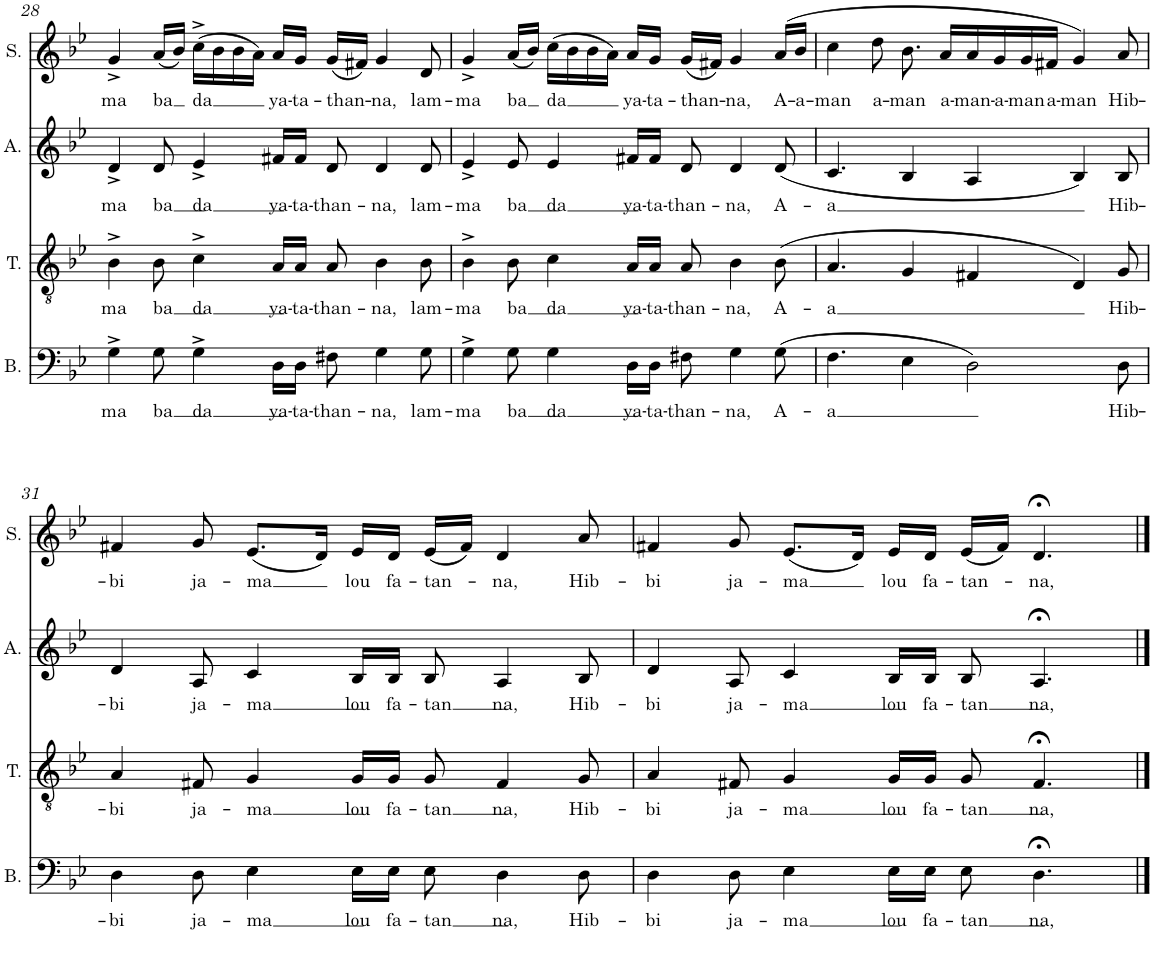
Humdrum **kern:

**kern	**text	**kern	**text	**kern	**text	**kern	**text
*part4	*part4	*part3	*part3	*part2	*part2	*part1	*part1
*staff4	*staff4	*staff3	*staff3	*staff2	*staff2	*staff1	*staff1
*I"Basse	*	*I"Ténor	*	*I"Alto	*	*I"Soprano	*
*I'B.	*	*I'T.	*	*I'A.	*	*I'S.	*
!!LO:PB:g=z
*clefF4	*	*clefGv2	*	*clefG2	*	*clefG2	*
*k[b-e-]	*	*k[b-e-]	*	*k[b-e-]	*	*k[b-e-]	*
*M10/8	*	*M10/8	*	*M10/8	*	*M10/8	*
=28	=28	=28	=28	=28	=28	=28	=28
!	!LO:LY:b	!	!LO:LY:b	!	!LO:LY:b	!	!LO:LY:b
4G^\	ma	4B-^\	ma	4d^/	ma	4g^/	ma
!	!LO:LY:b	!	!LO:LY:b	!	!LO:LY:b	!	!LO:LY:b
8G\	ba	8B-\	ba	8d/	ba	(16a/LL	ba
.	.	.	.	.	.	16b-/JJ)	.
!	!LO:LY:b	!	!LO:LY:b	!	!LO:LY:b	!	!LO:LY:b
4G^\	da	4c^\	da	4e-^/	da	(16cc^\LL	da
.	.	.	.	.	.	16b-\	.
.	.	.	.	.	.	16b-\	.
.	.	.	.	.	.	16a\JJ)	.
!	!LO:LY:b	!	!LO:LY:b	!	!LO:LY:b	!	!LO:LY:b
16D\LL	ya-	16A/LL	ya-	16f#X/LL	ya-	16a/LL	ya-
!	!LO:LY:b	!	!LO:LY:b	!	!LO:LY:b	!	!LO:LY:b
16D\JJ	-ta-	16A/JJ	-ta-	16f#/JJ	-ta-	16g/JJ	-ta-
!	!LO:LY:b	!	!LO:LY:b	!	!LO:LY:b	!	!LO:LY:b
8F#X\	-than-	8A/	-than-	8d/	-than-	(16g/LL	-than-
.	.	.	.	.	.	16f#X/JJ)	.
!	!LO:LY:b	!	!LO:LY:b	!	!LO:LY:b	!	!LO:LY:b
4G\	na,	4B-\	na,	4d/	na,	4g/	na,
!	!LO:LY:b	!	!LO:LY:b	!	!LO:LY:b	!	!LO:LY:b
8G\	lam-	8B-\	lam-	8d/	lam-	8d/	lam-
=29	=29	=29	=29	=29	=29	=29	=29
!	!LO:LY:b	!	!LO:LY:b	!	!LO:LY:b	!	!LO:LY:b
4G^\	-ma	4B-^\	-ma	4e-^/	-ma	4g^/	-ma
!	!LO:LY:b	!	!LO:LY:b	!	!LO:LY:b	!	!LO:LY:b
8G\	ba	8B-\	ba	8e-/	ba	(16a/LL	ba
.	.	.	.	.	.	16b-/JJ)	.
!	!LO:LY:b	!	!LO:LY:b	!	!LO:LY:b	!	!LO:LY:b
4G\	da	4c\	da	4e-/	da	(16cc\LL	da
.	.	.	.	.	.	16b-\	.
.	.	.	.	.	.	16b-\	.
.	.	.	.	.	.	16a\JJ)	.
!	!LO:LY:b	!	!LO:LY:b	!	!LO:LY:b	!	!LO:LY:b
16D\LL	ya-	16A/LL	ya-	16f#X/LL	ya-	16a/LL	ya-
!	!LO:LY:b	!	!LO:LY:b	!	!LO:LY:b	!	!LO:LY:b
16D\JJ	-ta-	16A/JJ	-ta-	16f#/JJ	-ta-	16g/JJ	-ta-
!	!LO:LY:b	!	!LO:LY:b	!	!LO:LY:b	!	!LO:LY:b
8F#X\	-than-	8A/	-than-	8d/	-than-	(16g/LL	-than-
.	.	.	.	.	.	16f#X/JJ)	.
!	!LO:LY:b	!	!LO:LY:b	!	!LO:LY:b	!	!LO:LY:b
4G\	na,	4B-\	na,	4d/	na,	4g/	na,
!	!LO:LY:b	!	!LO:LY:b	!	!LO:LY:b	!	!LO:LY:b
(8G\	A-	(8B-\	A-	(8d/	A-	(16a/LL	A-
!	!	!	!	!	!	!	!LO:LY:b
.	.	.	.	.	.	16b-/JJ	-a-
=30	=30	=30	=30	=30	=30	=30	=30
!	!LO:LY:b	!	!LO:LY:b	!	!LO:LY:b	!	!LO:LY:b
4.F\	-a	4.A/	-a	4.c/	-a	4cc\	-man
!	!	!	!	!	!	!	!LO:LY:b
.	.	.	.	.	.	8dd\	a-
!	!	!	!	!	!	!	!LO:LY:b
4E-\	.	4G/	.	4B-/	.	8.b-\	-man
!	!	!	!	!	!	!	!LO:LY:b
.	.	.	.	.	.	16a/LL	a-
!	!	!	!	!	!	!	!LO:LY:b
2D\)	.	4F#X/	.	4A/	.	16a/	-man-
!	!	!	!	!	!	!	!LO:LY:b
.	.	.	.	.	.	16g/	-a-
!	!	!	!	!	!	!	!LO:LY:b
.	.	.	.	.	.	16g/	-man
!	!	!	!	!	!	!	!LO:LY:b
.	.	.	.	.	.	16f#X/JJ	a-
!	!	!	!	!	!	!	!LO:LY:b
.	.	4D/)	.	4B-/)	.	4g/)	-man
!	!LO:LY:b	!	!LO:LY:b	!	!LO:LY:b	!	!LO:LY:b
8D\	Hib-	8G/	Hib-	8B-/	Hib-	8a/	Hib-
!!LO:LB:g=z
=31	=31	=31	=31	=31	=31	=31	=31
!	!LO:LY:b	!	!LO:LY:b	!	!LO:LY:b	!	!LO:LY:b
4D\	-bi	4A/	-bi	4d/	-bi	4f#X/	-bi
!	!LO:LY:b	!	!LO:LY:b	!	!LO:LY:b	!	!LO:LY:b
8D\	ja-	8F#X/	ja-	8A/	ja-	8g/	ja-
!	!LO:LY:b	!	!LO:LY:b	!	!LO:LY:b	!	!LO:LY:b
4E-\	-ma	4G/	-ma	4c/	-ma	(8.e-/L	-ma
.	.	.	.	.	.	16d/Jk)	.
!	!LO:LY:b	!	!LO:LY:b	!	!LO:LY:b	!	!LO:LY:b
16E-\LL	lou	16G/LL	lou	16B-/LL	lou	16e-/LL	lou
!	!LO:LY:b	!	!LO:LY:b	!	!LO:LY:b	!	!LO:LY:b
16E-\JJ	fa-	16G/JJ	fa-	16B-/JJ	fa-	16d/JJ	fa-
!	!LO:LY:b	!	!LO:LY:b	!	!LO:LY:b	!	!LO:LY:b
8E-\	-tan	8G/	-tan	8B-/	-tan	(16e-/LL	-tan-
.	.	.	.	.	.	16f#/JJ)	.
!	!LO:LY:b	!	!LO:LY:b	!	!LO:LY:b	!	!LO:LY:b
4D\	na,	4F#/	na,	4A/	na,	4d/	na,
!	!LO:LY:b	!	!LO:LY:b	!	!LO:LY:b	!	!LO:LY:b
8D\	Hib-	8G/	Hib-	8B-/	Hib-	8a/	Hib-
=32	=32	=32	=32	=32	=32	=32	=32
!	!LO:LY:b	!	!LO:LY:b	!	!LO:LY:b	!	!LO:LY:b
4D\	-bi	4A/	-bi	4d/	-bi	4f#X/	-bi
!	!LO:LY:b	!	!LO:LY:b	!	!LO:LY:b	!	!LO:LY:b
8D\	ja-	8F#X/	ja-	8A/	ja-	8g/	ja-
!	!LO:LY:b	!	!LO:LY:b	!	!LO:LY:b	!	!LO:LY:b
4E-\	-ma	4G/	-ma	4c/	-ma	(8.e-/L	-ma
.	.	.	.	.	.	16d/Jk)	.
!	!LO:LY:b	!	!LO:LY:b	!	!LO:LY:b	!	!LO:LY:b
16E-\LL	lou	16G/LL	lou	16B-/LL	lou	16e-/LL	lou
!	!LO:LY:b	!	!LO:LY:b	!	!LO:LY:b	!	!LO:LY:b
16E-\JJ	fa-	16G/JJ	fa-	16B-/JJ	fa-	16d/JJ	fa-
!	!LO:LY:b	!	!LO:LY:b	!	!LO:LY:b	!	!LO:LY:b
8E-\	-tan	8G/	-tan	8B-/	-tan	(16e-/LL	-tan-
.	.	.	.	.	.	16f#/JJ)	.
!	!LO:LY:b	!	!LO:LY:b	!	!LO:LY:b	!	!LO:LY:b
4.D;<\	na,	4.F#;</	na,	4.A;</	na,	4.d;</	na,
==	==	==	==	==	==	==	==
*-	*-	*-	*-	*-	*-	*-	*-
